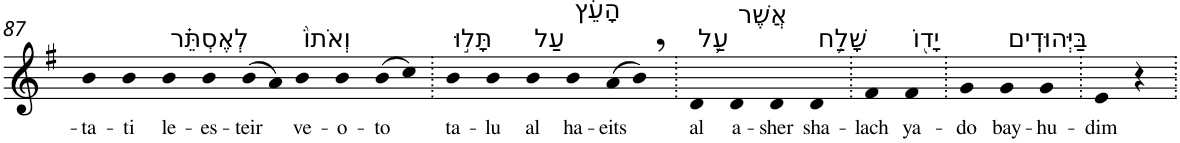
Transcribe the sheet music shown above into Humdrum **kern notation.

**kern	**text
*part1	*part1
*staff1	*staff1
*I"Piano	*
*I'Pno	*
!!LO:PB:g=z
*clefG2	*
*k[f#]	*
*G:	*
=87	=87
!	!LO:LY:b
4b	-ta-
!	!LO:LY:b
4b	-ti
!LO:TX:a:t=לְאֶסְתֵּ֗ר	!
!	!LO:LY:b
4b	le-
!	!LO:LY:b
4b	-es-
!	!LO:LY:b
(>8b	-teir
8a)	.
!LO:TX:a:t=וְאֹתוֹ֙	!
!	!LO:LY:b
4b	ve-
!	!LO:LY:b
4b	-o-
!	!LO:LY:b
(>8b	-to
8cc)	.
=88.	=88.
!LO:TX:a:t=תָּל֣וּ	!
!	!LO:LY:b
4b	ta-
!	!LO:LY:b
4b	-lu
!LO:TX:a:t=עַל	!
!	!LO:LY:b
4b	al
!LO:TX:a:t=הָעֵ֔ץ	!
!	!LO:LY:b
4b	ha-
!	!LO:LY:b
(>8a	-eits
8b,)	.
=89.	=89.
!LO:TX:a:t=עַ֛ל	!
!	!LO:LY:b
4d	al
!LO:TX:a:t=אֲשֶׁר	!
!	!LO:LY:b
4d	a-
!	!LO:LY:b
4d	-sher
!LO:TX:a:t=שָׁלַ֥ח	!
!	!LO:LY:b
4d	sha-
=90.	=90.
!	!LO:LY:b
4f#	-lach
!LO:TX:a:t=יָד֖וֹ	!
!	!LO:LY:b
4f#	ya-
=91.	=91.
!	!LO:LY:b
4g	-do
!LO:TX:a:t=בַּיְּהוּדִֽים	!
!	!LO:LY:b
4g	bay-
!	!LO:LY:b
4g	-hu-
=92.	=92.
!	!LO:LY:b
4e	-dim
4r	.
=.	=.
*-	*-
